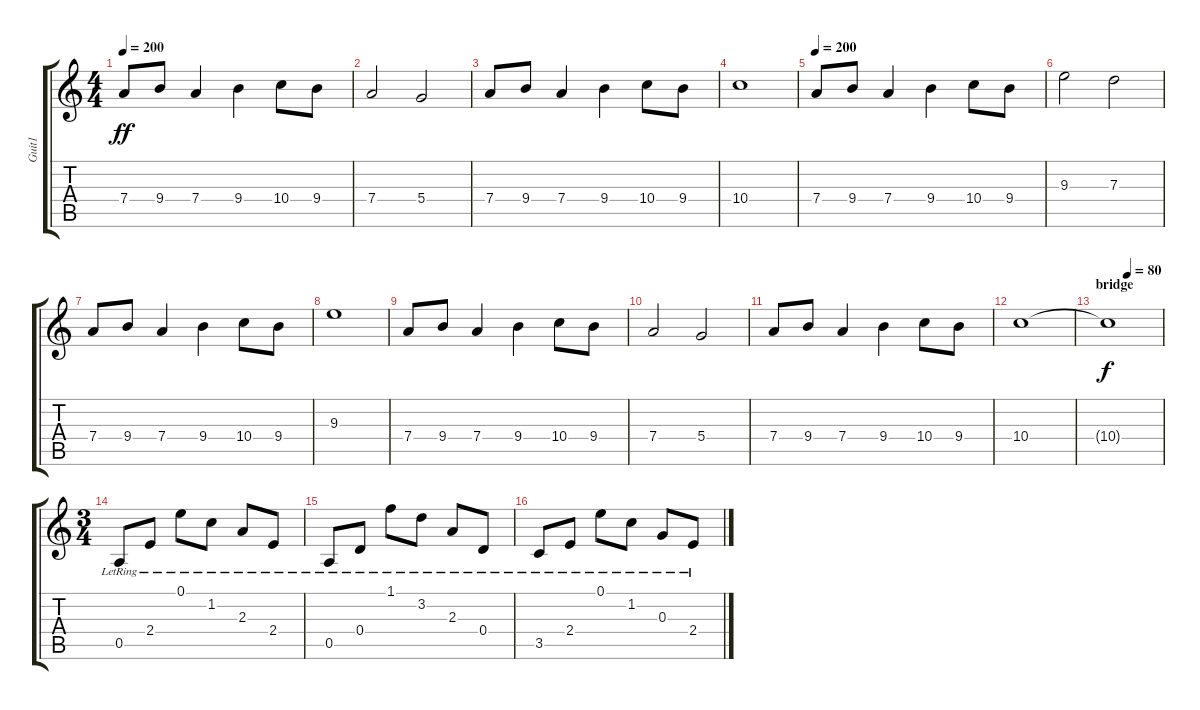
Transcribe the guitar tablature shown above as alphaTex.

\track ("Guit1" "Guit1") {instrument electricguitarclean}
\staff {score tabs}
\tuning (E4 B3 G3 D3 A2 E2) {hide}
\ts (4 4)
\tempo 200
\clef g2
\ks c
7.4.8{dy ff} 9.4.8 7.4.4 9.4.4 10.4.8 9.4.8 |
7.4.2 5.4.2 |
7.4.8 9.4.8 7.4.4 9.4.4 10.4.8 9.4.8 |
10.4.1 |
\tempo 200
7.4.8{instrument overdrivenguitar} 9.4.8 7.4.4 9.4.4 10.4.8 9.4.8 |
9.3.2 7.3.2 |
7.4.8 9.4.8 7.4.4 9.4.4 10.4.8 9.4.8 |
9.3.1 |
7.4.8 9.4.8 7.4.4 9.4.4 10.4.8 9.4.8 |
7.4.2 5.4.2 |
7.4.8 9.4.8 7.4.4 9.4.4 10.4.8 9.4.8 |
10.4.1 |
\section ("" "bridge")
\tempo (80 0.375)
10.4{t}.1{dy f} |
\ts (3 4)
0.5{lr}.8{volume 11 instrument electricguitarclean} 2.4{lr}.8 0.1{lr}.8 1.2{lr}.8 2.3{lr}.8 2.4{lr}.8 |
0.5{lr}.8 0.4{lr}.8 1.1{lr}.8 3.2{lr}.8 2.3{lr}.8 0.4{lr}.8 |
3.5{lr}.8 2.4{lr}.8 0.1{lr}.8 1.2{lr}.8 0.3{lr}.8 2.4{lr}.8
